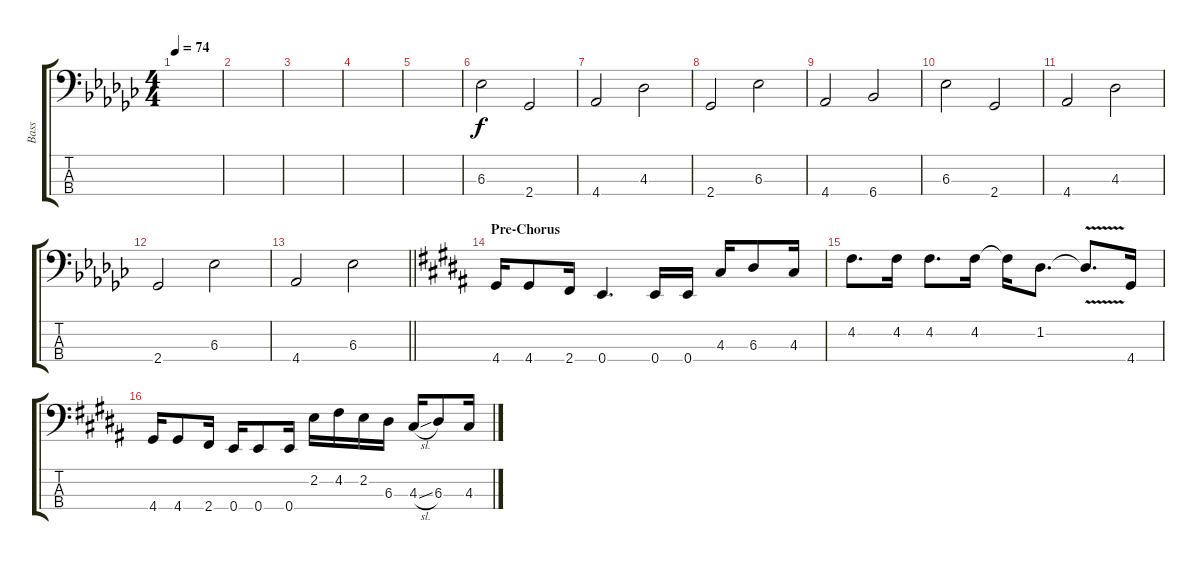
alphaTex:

\track ("Bass" "Bass") {instrument electricbassfinger}
\staff {score tabs}
\tuning (G2 D2 A1 E1) {hide}
\ts (4 4)
\tempo 74
\clef f4
\ks ebminor
|
|
|
|
|
6.3.2 2.4.2 |
4.4.2 4.3.2 |
2.4.2 6.3.2 |
4.4.2 6.4.2 |
6.3.2 2.4.2 |
4.4.2 4.3.2 |
2.4.2 6.3.2 |
\barLineRight lightlight
4.4.2 6.3.2 |
\section ("" "Pre-Chorus")
\ks g#minor
4.4.16 4.4.8 2.4.16 0.4.4{d} 0.4.16 0.4.16 4.3.16 6.3.8 4.3.16 |
4.2.8{d} 4.2.16 4.2.8{d} 4.2.16 4.2{t}.16 1.2.8{d} 1.2{v t}.8{d} 4.4.16 |
4.4.16 4.4.8 2.4.16 0.4.16 0.4.8 0.4.16 2.2.16 4.2.16 2.2.16 6.3.16 4.3{sl}.16 6.3.8 4.3.16
